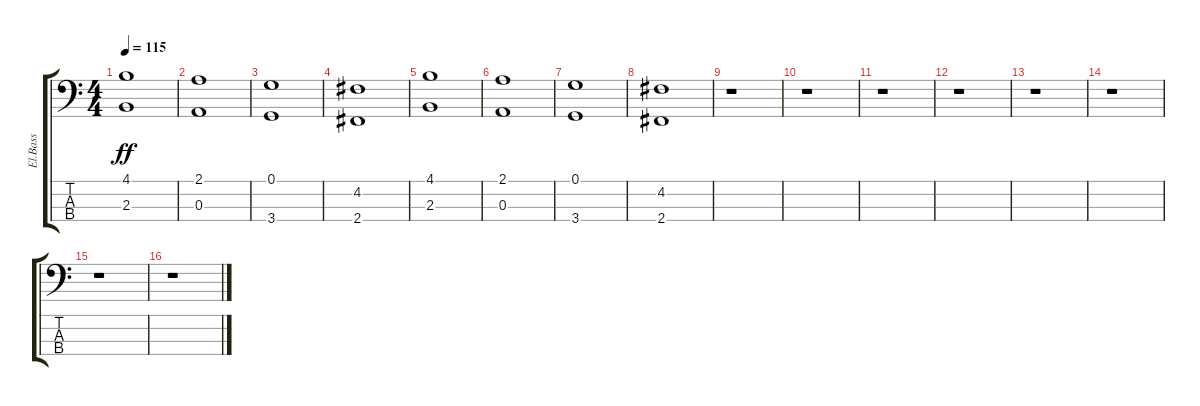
\track ("El.Bass" "El.Bass") {instrument electricbasspick}
\staff {score tabs}
\tuning (G2 D2 A1 E1) {hide}
\ts (4 4)
\tempo 115
\clef f4
\ks c
(4.1 2.3).1{dy ff instrument electricbasspick} |
(2.1 0.3).1 |
(0.1 3.4).1 |
(4.2 2.4).1 |
(4.1 2.3).1 |
(2.1 0.3).1 |
(0.1 3.4).1 |
(4.2 2.4).1 |
r.1 |
r.1 |
r.1 |
r.1 |
r.1 |
r.1 |
r.1 |
r.1
